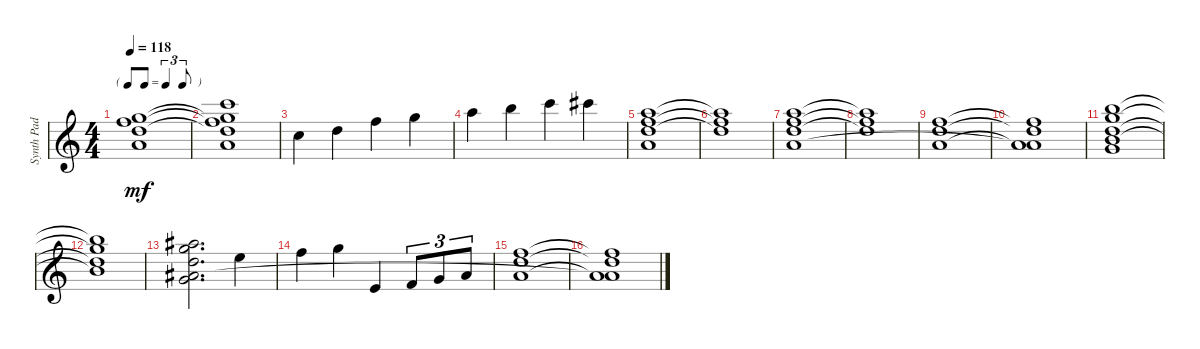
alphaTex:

\track ("Synth Pad" "Synth Pad") {instrument pad2warm}
\staff {score}
\tuning (E4 B3 G3 D3 A2 E2 B1) {hide}
\ts (4 4)
\tf triplet8th
\tempo 118
\clef g2
\ks c
(5.1{t} 15.2{t} 22.3{t} 29.4).1{dy mf} |
(20.1 15.2{t} 22.3{t} 29.4{t} 24.5).1 |
8.1.4 10.1.4 13.1.4 15.1.4 |
17.1.4 19.1.4 20.1.4 21.1.4 |
(10.1 18.2 26.3 19.4).1 |
(10.1{t} 18.2{t} 26.3{t}).1 |
(10.1 18.2 26.3 19.4).1 |
(10.1{t} 18.2{t} 26.3{t}).1 |
(5.1 15.2 22.3).1 |
(5.1{t} 15.2{t} 22.3{t} 19.4{t}).1 |
(19.1 20.2 19.3 21.4 22.5).1 |
(19.1{t} 20.2{t} 19.3{t} 21.4{t}).1 |
(18.1 20.2 19.3 20.4 22.5).2{d} 12.1.4 |
13.1.4 15.1.4 0.1.4 1.1.8{tu (3 2)} 3.1.8{tu (3 2)} 5.1.8{tu (3 2)} |
(5.1 15.2 22.3).1 |
(5.1{t} 15.2{t} 22.3{t} 20.4{t}).1
